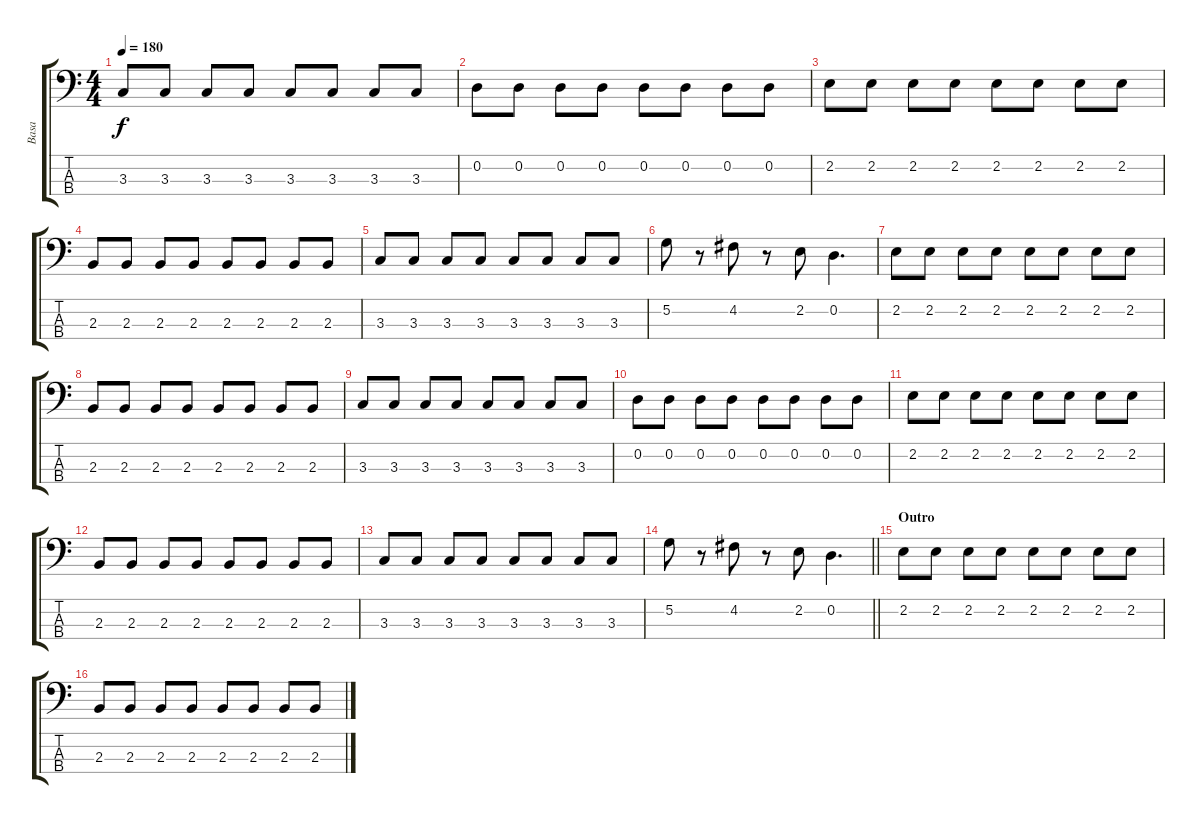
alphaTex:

\track ("Basa" "Basa") {instrument electricbasspick}
\staff {score tabs}
\tuning (G2 D2 A1 E1) {hide}
\ts (4 4)
\tempo 180
\clef f4
\ks c
3.3.8{dy f} 3.3.8 3.3.8 3.3.8 3.3.8 3.3.8 3.3.8 3.3.8 |
0.2.8 0.2.8 0.2.8 0.2.8 0.2.8 0.2.8 0.2.8 0.2.8 |
2.2.8 2.2.8 2.2.8 2.2.8 2.2.8 2.2.8 2.2.8 2.2.8 |
2.3.8 2.3.8 2.3.8 2.3.8 2.3.8 2.3.8 2.3.8 2.3.8 |
3.3.8 3.3.8 3.3.8 3.3.8 3.3.8 3.3.8 3.3.8 3.3.8 |
5.2.8 r.8 4.2.8 r.8 2.2.8 0.2.4{d} |
2.2.8 2.2.8 2.2.8 2.2.8 2.2.8 2.2.8 2.2.8 2.2.8 |
2.3.8 2.3.8 2.3.8 2.3.8 2.3.8 2.3.8 2.3.8 2.3.8 |
3.3.8 3.3.8 3.3.8 3.3.8 3.3.8 3.3.8 3.3.8 3.3.8 |
0.2.8 0.2.8 0.2.8 0.2.8 0.2.8 0.2.8 0.2.8 0.2.8 |
2.2.8 2.2.8 2.2.8 2.2.8 2.2.8 2.2.8 2.2.8 2.2.8 |
2.3.8 2.3.8 2.3.8 2.3.8 2.3.8 2.3.8 2.3.8 2.3.8 |
3.3.8 3.3.8 3.3.8 3.3.8 3.3.8 3.3.8 3.3.8 3.3.8 |
\barLineRight lightlight
5.2.8 r.8 4.2.8 r.8 2.2.8 0.2.4{d} |
\section ("" "Outro")
2.2.8 2.2.8 2.2.8 2.2.8 2.2.8 2.2.8 2.2.8 2.2.8 |
2.3.8 2.3.8 2.3.8 2.3.8 2.3.8 2.3.8 2.3.8 2.3.8
